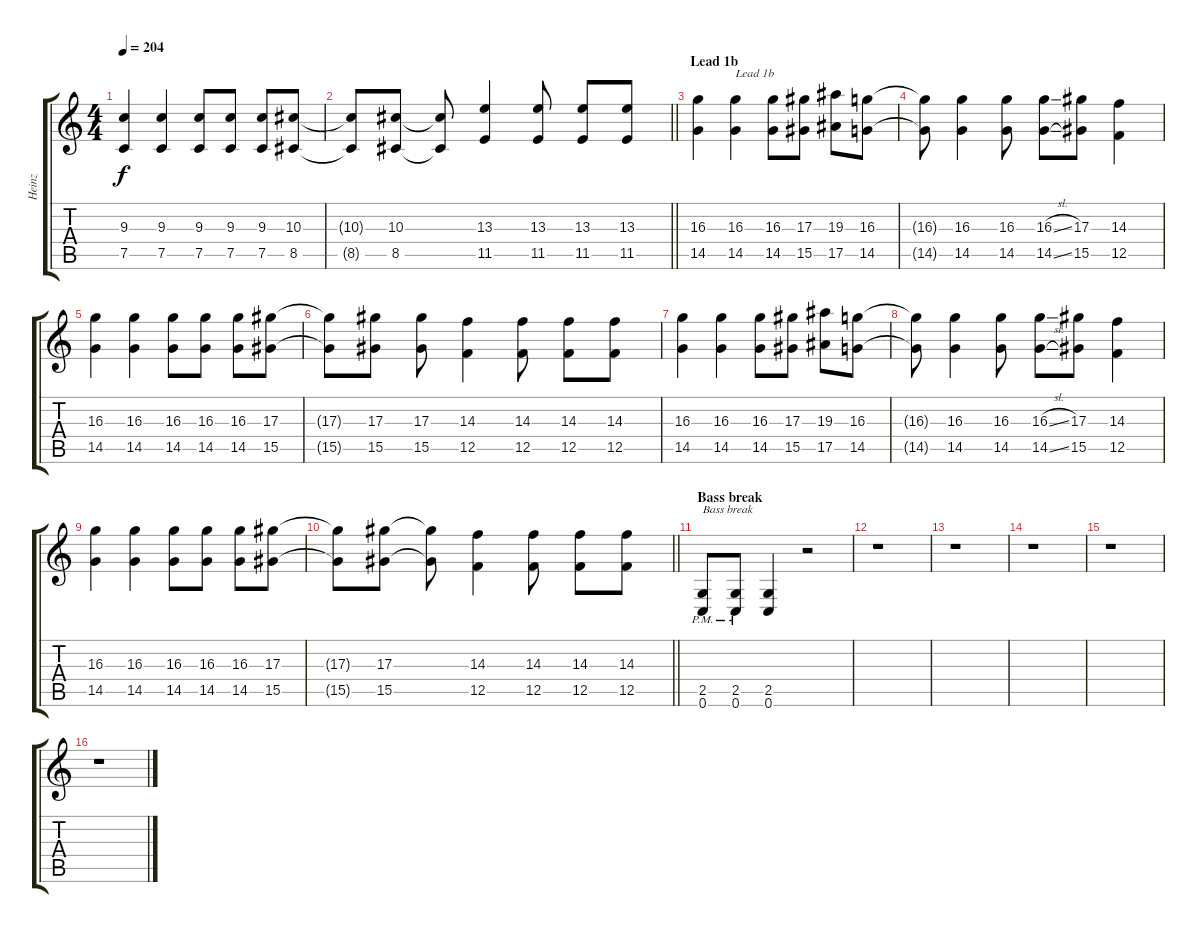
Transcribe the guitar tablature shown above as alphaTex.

\track ("Heinz" "Heinz") {instrument distortionguitar}
\staff {score tabs}
\tuning (C4 G3 Eb3 Bb2 F2 C2) {hide}
\ts (4 4)
\tempo 204
\clef g2
\ks c
(9.3 7.5).4{dy f} (9.3 7.5).4 (9.3 7.5).8 (9.3 7.5).8 (9.3 7.5).8 (10.3 8.5).8 |
\barLineRight lightlight
(10.3{t} 8.5{t}).8 (10.3 8.5).8 (10.3{t} 8.5{t}).8 (13.3 11.5).4 (13.3 11.5).8 (13.3 11.5).8 (13.3 11.5).8 |
\section ("" "Lead 1b")
(16.3 14.5).4 (16.3 14.5).4{txt "Lead 1b"} (16.3 14.5).8 (17.3 15.5).8 (19.3 17.5).8 (16.3 14.5).8 |
(16.3{t} 14.5{t}).8 (16.3 14.5).4 (16.3 14.5).8 (16.3{sl} 14.5{sl}).8 (17.3 15.5).8 (14.3 12.5).4 |
(16.3 14.5).4 (16.3 14.5).4 (16.3 14.5).8 (16.3 14.5).8 (16.3 14.5).8 (17.3 15.5).8 |
(17.3{t} 15.5{t}).8 (17.3 15.5).8 (17.3 15.5).8 (14.3 12.5).4 (14.3 12.5).8 (14.3 12.5).8 (14.3 12.5).8 |
(16.3 14.5).4 (16.3 14.5).4 (16.3 14.5).8 (17.3 15.5).8 (19.3 17.5).8 (16.3 14.5).8 |
(16.3{t} 14.5{t}).8 (16.3 14.5).4 (16.3 14.5).8 (16.3{sl} 14.5{sl}).8 (17.3 15.5).8 (14.3 12.5).4 |
(16.3 14.5).4 (16.3 14.5).4 (16.3 14.5).8 (16.3 14.5).8 (16.3 14.5).8 (17.3 15.5).8 |
\barLineRight lightlight
(17.3{t} 15.5{t}).8 (17.3 15.5).8 (17.3{t} 15.5{t}).8 (14.3 12.5).4 (14.3 12.5).8 (14.3 12.5).8 (14.3 12.5).8 |
\section ("" "Bass break")
(2.5{pm} 0.6{pm}).8{txt "Bass break"} (2.5{pm} 0.6{pm}).8 (2.5 0.6).4 r.2 |
r.1 |
r.1 |
r.1 |
r.1 |
r.1
